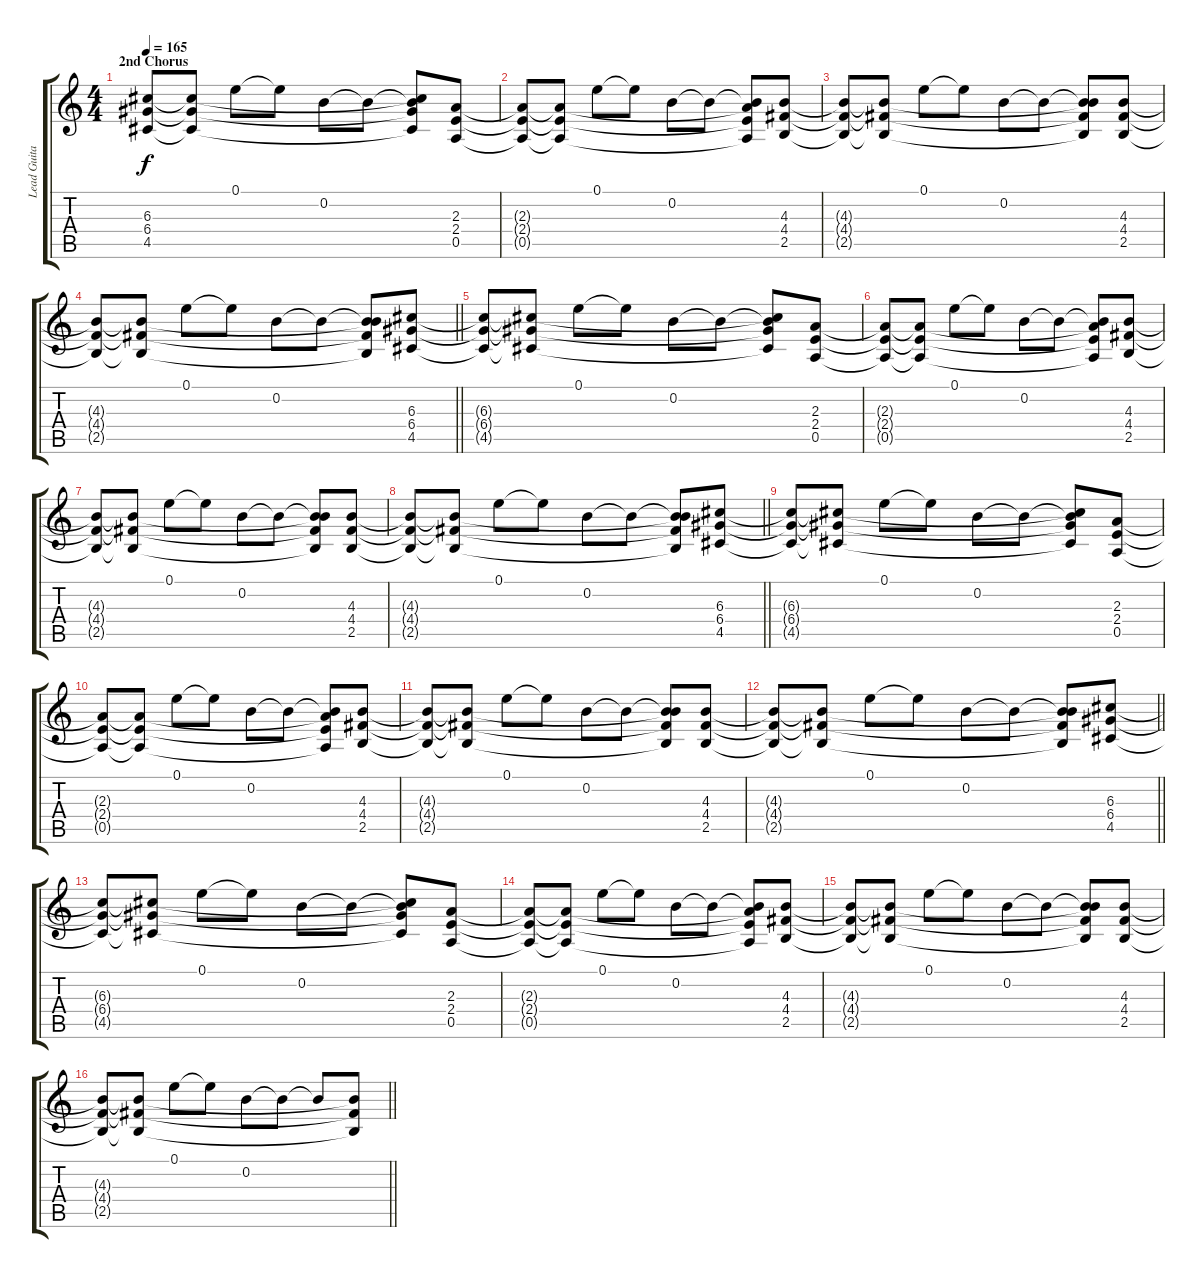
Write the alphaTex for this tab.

\track ("Lead Guitar II" "Lead Guita") {instrument distortionguitar}
\staff {score tabs}
\tuning (E4 B3 G3 D3 A2 D2) {hide}
\ts (4 4)
\section ("" "2nd Chorus")
\tempo 165
\clef g2
\ks c
(6.3 6.4 4.5).8{dy f} (6.3{t} 6.4{t} 4.5{t}).8 0.1.8 0.1{t}.8 0.2.8 0.2{t}.8 (0.2{t} 6.3{t} 6.4{t} 4.5{t}).8 (2.3 2.4 0.5).8 |
(2.3{t} 2.4{t} 0.5{t}).8 (2.3{t} 2.4{t} 0.5{t}).8 0.1.8 0.1{t}.8 0.2.8 0.2{t}.8 (0.2{t} 2.3{t} 2.4{t} 0.5{t}).8 (4.3 4.4 2.5).8 |
(4.3{t} 4.4{t} 2.5{t}).8 (4.3{t} 4.4{t} 2.5{t}).8 0.1.8 0.1{t}.8 0.2.8 0.2{t}.8 (0.2{t} 4.3{t} 4.4{t} 2.5{t}).8 (4.3 4.4 2.5).8 |
\barLineRight lightlight
(4.3{t} 4.4{t} 2.5{t}).8 (4.3{t} 4.4{t} 2.5{t}).8 0.1.8 0.1{t}.8 0.2.8 0.2{t}.8 (0.2{t} 4.3{t} 4.4{t} 2.5{t}).8 (6.3 6.4 4.5).8 |
(6.3{t} 6.4{t} 4.5{t}).8 (6.3{t} 6.4{t} 4.5{t}).8 0.1.8 0.1{t}.8 0.2.8 0.2{t}.8 (0.2{t} 6.3{t} 6.4{t} 4.5{t}).8 (2.3 2.4 0.5).8 |
(2.3{t} 2.4{t} 0.5{t}).8 (2.3{t} 2.4{t} 0.5{t}).8 0.1.8 0.1{t}.8 0.2.8 0.2{t}.8 (0.2{t} 2.3{t} 2.4{t} 0.5{t}).8 (4.3 4.4 2.5).8 |
(4.3{t} 4.4{t} 2.5{t}).8 (4.3{t} 4.4{t} 2.5{t}).8 0.1.8 0.1{t}.8 0.2.8 0.2{t}.8 (0.2{t} 4.3{t} 4.4{t} 2.5{t}).8 (4.3 4.4 2.5).8 |
\barLineRight lightlight
(4.3{t} 4.4{t} 2.5{t}).8 (4.3{t} 4.4{t} 2.5{t}).8 0.1.8 0.1{t}.8 0.2.8 0.2{t}.8 (0.2{t} 4.3{t} 4.4{t} 2.5{t}).8 (6.3 6.4 4.5).8 |
(6.3{t} 6.4{t} 4.5{t}).8 (6.3{t} 6.4{t} 4.5{t}).8 0.1.8 0.1{t}.8 0.2.8 0.2{t}.8 (0.2{t} 6.3{t} 6.4{t} 4.5{t}).8 (2.3 2.4 0.5).8 |
(2.3{t} 2.4{t} 0.5{t}).8 (2.3{t} 2.4{t} 0.5{t}).8 0.1.8 0.1{t}.8 0.2.8 0.2{t}.8 (0.2{t} 2.3{t} 2.4{t} 0.5{t}).8 (4.3 4.4 2.5).8 |
(4.3{t} 4.4{t} 2.5{t}).8 (4.3{t} 4.4{t} 2.5{t}).8 0.1.8 0.1{t}.8 0.2.8 0.2{t}.8 (0.2{t} 4.3{t} 4.4{t} 2.5{t}).8 (4.3 4.4 2.5).8 |
\barLineRight lightlight
(4.3{t} 4.4{t} 2.5{t}).8 (4.3{t} 4.4{t} 2.5{t}).8 0.1.8 0.1{t}.8 0.2.8 0.2{t}.8 (0.2{t} 4.3{t} 4.4{t} 2.5{t}).8 (6.3 6.4 4.5).8 |
(6.3{t} 6.4{t} 4.5{t}).8 (6.3{t} 6.4{t} 4.5{t}).8 0.1.8 0.1{t}.8 0.2.8 0.2{t}.8 (0.2{t} 6.3{t} 6.4{t} 4.5{t}).8 (2.3 2.4 0.5).8 |
(2.3{t} 2.4{t} 0.5{t}).8 (2.3{t} 2.4{t} 0.5{t}).8 0.1.8 0.1{t}.8 0.2.8 0.2{t}.8 (0.2{t} 2.3{t} 2.4{t} 0.5{t}).8 (4.3 4.4 2.5).8 |
(4.3{t} 4.4{t} 2.5{t}).8 (4.3{t} 4.4{t} 2.5{t}).8 0.1.8 0.1{t}.8 0.2.8 0.2{t}.8 (0.2{t} 4.3{t} 4.4{t} 2.5{t}).8 (4.3 4.4 2.5).8 |
\barLineRight lightlight
(4.3{t} 4.4{t} 2.5{t}).8 (4.3{t} 4.4{t} 2.5{t}).8 0.1.8 0.1{t}.8 0.2.8 0.2{t}.8 0.2{t}.8 (4.3{t} 4.4{t} 2.5{t}).8
